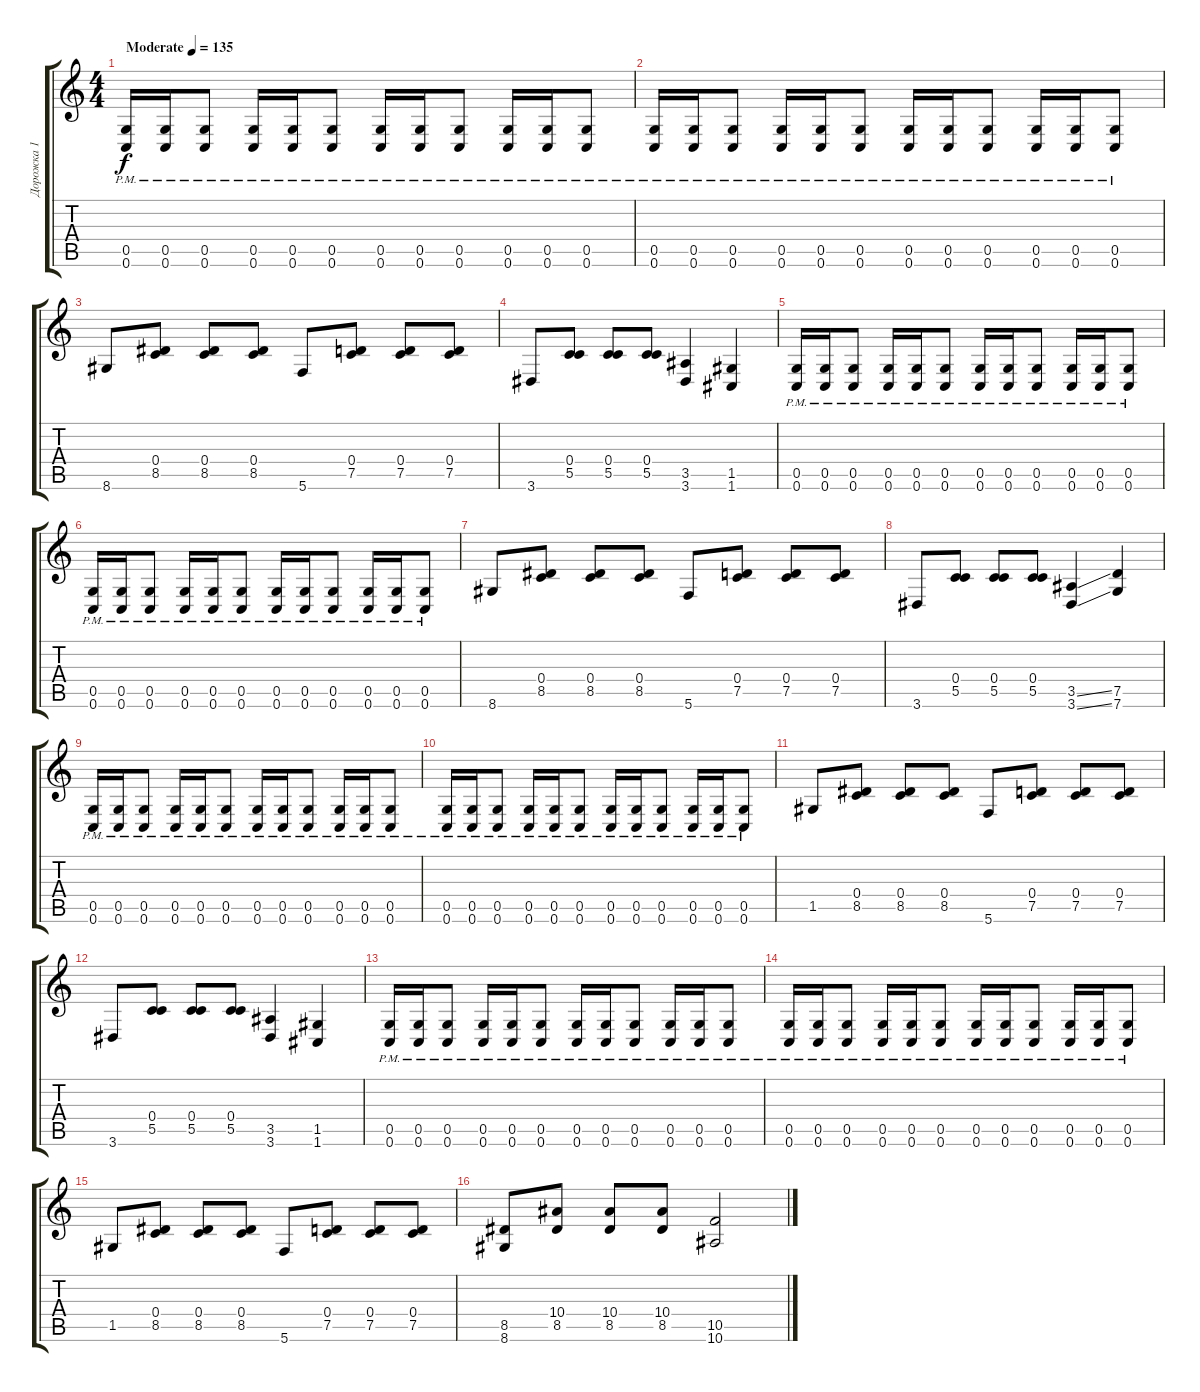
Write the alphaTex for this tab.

\track ("Дорожка 1" "Дорожка 1") {instrument distortionguitar}
\staff {score tabs}
\tuning (D4 A3 F3 C3 G2 C2) {hide}
\ts (4 4)
\tempo (135 "Moderate")
\clef g2
\ks c
(0.5{pm} 0.6{pm}).16{dy f instrument distortionguitar} (0.5{pm} 0.6{pm}).16 (0.5{pm} 0.6{pm}).8 (0.5{pm} 0.6{pm}).16 (0.5{pm} 0.6{pm}).16 (0.5{pm} 0.6{pm}).8 (0.5{pm} 0.6{pm}).16 (0.5{pm} 0.6{pm}).16 (0.5{pm} 0.6{pm}).8 (0.5{pm} 0.6{pm}).16 (0.5{pm} 0.6{pm}).16 (0.5{pm} 0.6{pm}).8 |
(0.5{pm} 0.6{pm}).16 (0.5{pm} 0.6{pm}).16 (0.5{pm} 0.6{pm}).8 (0.5{pm} 0.6{pm}).16 (0.5{pm} 0.6{pm}).16 (0.5{pm} 0.6{pm}).8 (0.5{pm} 0.6{pm}).16 (0.5{pm} 0.6{pm}).16 (0.5{pm} 0.6{pm}).8 (0.5{pm} 0.6{pm}).16 (0.5{pm} 0.6{pm}).16 (0.5{pm} 0.6{pm}).8 |
8.6.8 (0.4 8.5).8 (0.4 8.5).8 (0.4 8.5).8 5.6.8 (0.4 7.5).8 (0.4 7.5).8 (0.4 7.5).8 |
3.6.8 (0.4 5.5).8 (0.4 5.5).8 (0.4 5.5).8 (3.5 3.6).4 (1.5 1.6).4 |
(0.5{pm} 0.6{pm}).16 (0.5{pm} 0.6{pm}).16 (0.5{pm} 0.6{pm}).8 (0.5{pm} 0.6{pm}).16 (0.5{pm} 0.6{pm}).16 (0.5{pm} 0.6{pm}).8 (0.5{pm} 0.6{pm}).16 (0.5{pm} 0.6{pm}).16 (0.5{pm} 0.6{pm}).8 (0.5{pm} 0.6{pm}).16 (0.5{pm} 0.6{pm}).16 (0.5{pm} 0.6{pm}).8 |
(0.5{pm} 0.6{pm}).16 (0.5{pm} 0.6{pm}).16 (0.5{pm} 0.6{pm}).8 (0.5{pm} 0.6{pm}).16 (0.5{pm} 0.6{pm}).16 (0.5{pm} 0.6{pm}).8 (0.5{pm} 0.6{pm}).16 (0.5{pm} 0.6{pm}).16 (0.5{pm} 0.6{pm}).8 (0.5{pm} 0.6{pm}).16 (0.5{pm} 0.6{pm}).16 (0.5{pm} 0.6{pm}).8 |
8.6.8 (0.4 8.5).8 (0.4 8.5).8 (0.4 8.5).8 5.6.8 (0.4 7.5).8 (0.4 7.5).8 (0.4 7.5).8 |
3.6.8 (0.4 5.5).8 (0.4 5.5).8 (0.4 5.5).8 (3.5{ss} 3.6{ss}).4 (7.5 7.6).4 |
(0.5{pm} 0.6{pm}).16 (0.5{pm} 0.6{pm}).16 (0.5{pm} 0.6{pm}).8 (0.5{pm} 0.6{pm}).16 (0.5{pm} 0.6{pm}).16 (0.5{pm} 0.6{pm}).8 (0.5{pm} 0.6{pm}).16 (0.5{pm} 0.6{pm}).16 (0.5{pm} 0.6{pm}).8 (0.5{pm} 0.6{pm}).16 (0.5{pm} 0.6{pm}).16 (0.5{pm} 0.6{pm}).8 |
(0.5{pm} 0.6{pm}).16 (0.5{pm} 0.6{pm}).16 (0.5{pm} 0.6{pm}).8 (0.5{pm} 0.6{pm}).16 (0.5{pm} 0.6{pm}).16 (0.5{pm} 0.6{pm}).8 (0.5{pm} 0.6{pm}).16 (0.5{pm} 0.6{pm}).16 (0.5{pm} 0.6{pm}).8 (0.5{pm} 0.6{pm}).16 (0.5{pm} 0.6{pm}).16 (0.5{pm} 0.6{pm}).8 |
1.5.8 (0.4 8.5).8 (0.4 8.5).8 (0.4 8.5).8 5.6.8 (0.4 7.5).8 (0.4 7.5).8 (0.4 7.5).8 |
3.6.8 (0.4 5.5).8 (0.4 5.5).8 (0.4 5.5).8 (3.5 3.6).4 (1.5 1.6).4 |
(0.5{pm} 0.6{pm}).16 (0.5{pm} 0.6{pm}).16 (0.5{pm} 0.6{pm}).8 (0.5{pm} 0.6{pm}).16 (0.5{pm} 0.6{pm}).16 (0.5{pm} 0.6{pm}).8 (0.5{pm} 0.6{pm}).16 (0.5{pm} 0.6{pm}).16 (0.5{pm} 0.6{pm}).8 (0.5{pm} 0.6{pm}).16 (0.5{pm} 0.6{pm}).16 (0.5{pm} 0.6{pm}).8 |
(0.5{pm} 0.6{pm}).16 (0.5{pm} 0.6{pm}).16 (0.5{pm} 0.6{pm}).8 (0.5{pm} 0.6{pm}).16 (0.5{pm} 0.6{pm}).16 (0.5{pm} 0.6{pm}).8 (0.5{pm} 0.6{pm}).16 (0.5{pm} 0.6{pm}).16 (0.5{pm} 0.6{pm}).8 (0.5{pm} 0.6{pm}).16 (0.5{pm} 0.6{pm}).16 (0.5{pm} 0.6{pm}).8 |
1.5.8 (0.4 8.5).8 (0.4 8.5).8 (0.4 8.5).8 5.6.8 (0.4 7.5).8 (0.4 7.5).8 (0.4 7.5).8 |
(8.5 8.6).8 (10.4 8.5).8 (10.4 8.5).8 (10.4 8.5).8 (10.5 10.6).2
